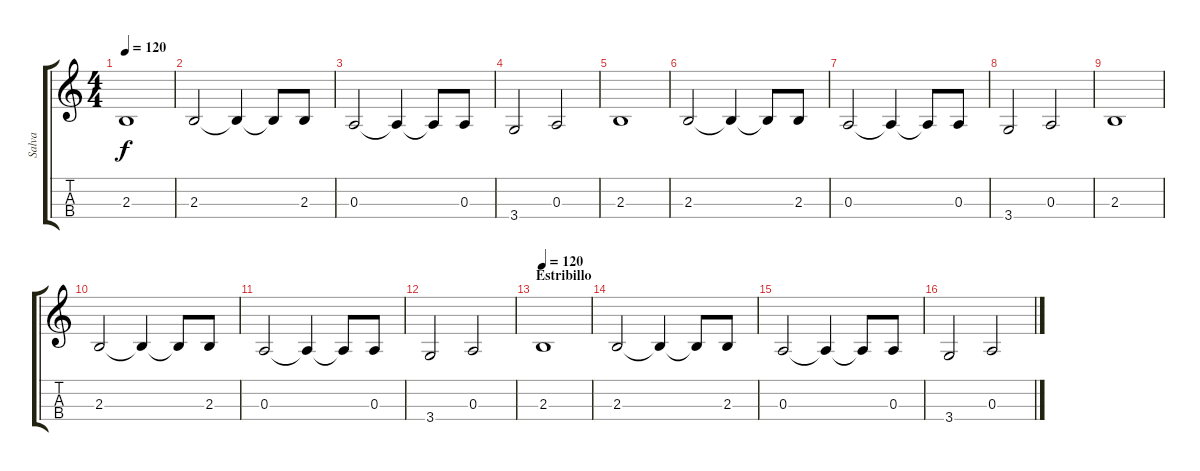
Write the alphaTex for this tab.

\track ("Salva" "Salva") {instrument electricbassfinger}
\staff {score tabs}
\tuning (G3 D3 A2 E2) {hide}
\ts (4 4)
\tempo 120
\clef g2
\ks c
2.3.1{dy f} |
2.3.2 2.3{t}.4 2.3{t}.8 2.3.8 |
0.3.2 0.3{t}.4 0.3{t}.8 0.3.8 |
3.4.2 0.3.2 |
2.3.1 |
2.3.2 2.3{t}.4 2.3{t}.8 2.3.8 |
0.3.2 0.3{t}.4 0.3{t}.8 0.3.8 |
3.4.2 0.3.2 |
2.3.1 |
2.3.2 2.3{t}.4 2.3{t}.8 2.3.8 |
0.3.2 0.3{t}.4 0.3{t}.8 0.3.8 |
3.4.2 0.3.2 |
\section ("" "Estribillo")
\tempo 120
2.3.1 |
2.3.2 2.3{t}.4 2.3{t}.8 2.3.8 |
0.3.2 0.3{t}.4 0.3{t}.8 0.3.8 |
3.4.2 0.3.2
